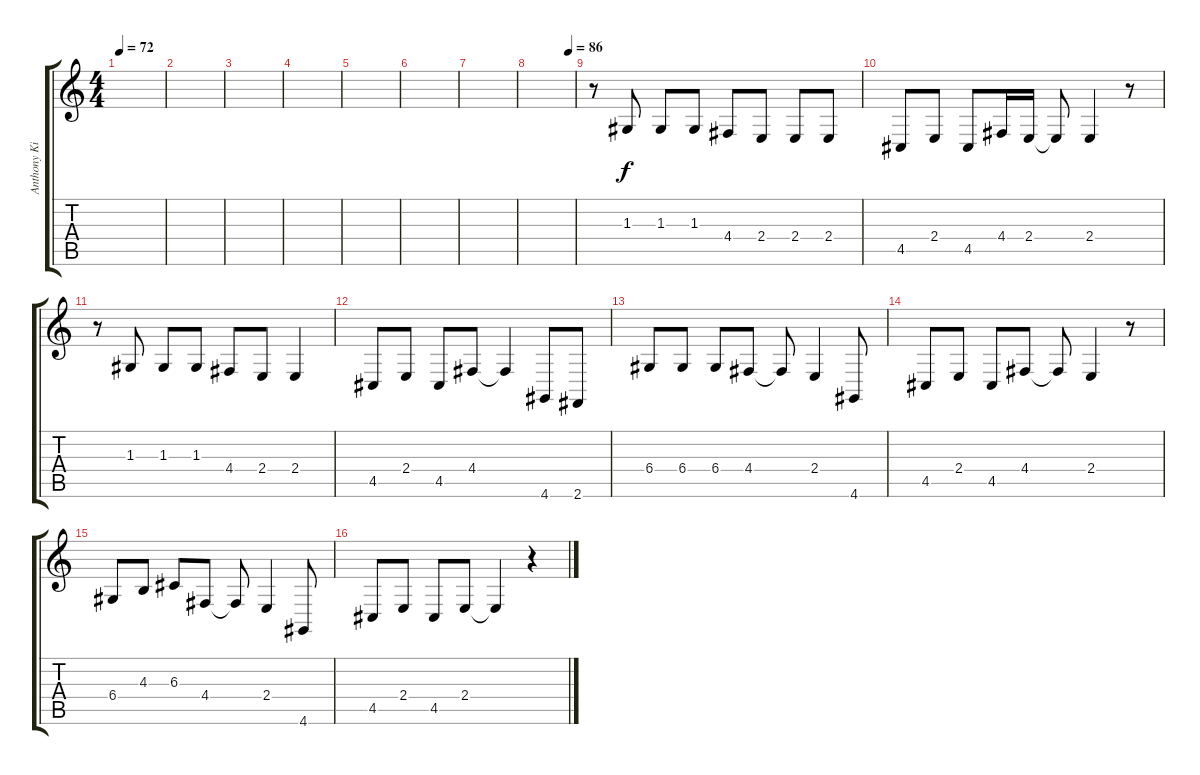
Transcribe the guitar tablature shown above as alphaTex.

\track ("Anthony Kiedis - Voice" "Anthony Ki") {instrument bassoon}
\staff {score tabs}
\tuning (E4 B3 G3 D3 A2 E2) {hide}
\ts (4 4)
\tempo 72
\clef g2
\ks c
|
|
|
|
|
|
|
\tempo (86 0.875)
|
r.8 1.3.8 1.3.8 1.3.8 4.4.8 2.4.8 2.4.8 2.4.8 |
4.5.8 2.4.8 4.5.8 4.4.16 2.4.16 2.4{t}.8 2.4.4 r.8 |
r.8 1.3.8 1.3.8 1.3.8 4.4.8 2.4.8 2.4.4 |
4.5.8 2.4.8 4.5.8 4.4.8 4.4{t}.4 4.6.8 2.6.8 |
6.4.8 6.4.8 6.4.8 4.4.8 4.4{t}.8 2.4.4 4.6.8 |
4.5.8 2.4.8 4.5.8 4.4.8 4.4{t}.8 2.4.4 r.8 |
6.4.8 4.3.8 6.3.8 4.4.8 4.4{t}.8 2.4.4 4.6.8 |
4.5.8 2.4.8 4.5.8 2.4.8 2.4{t}.4 r.4
